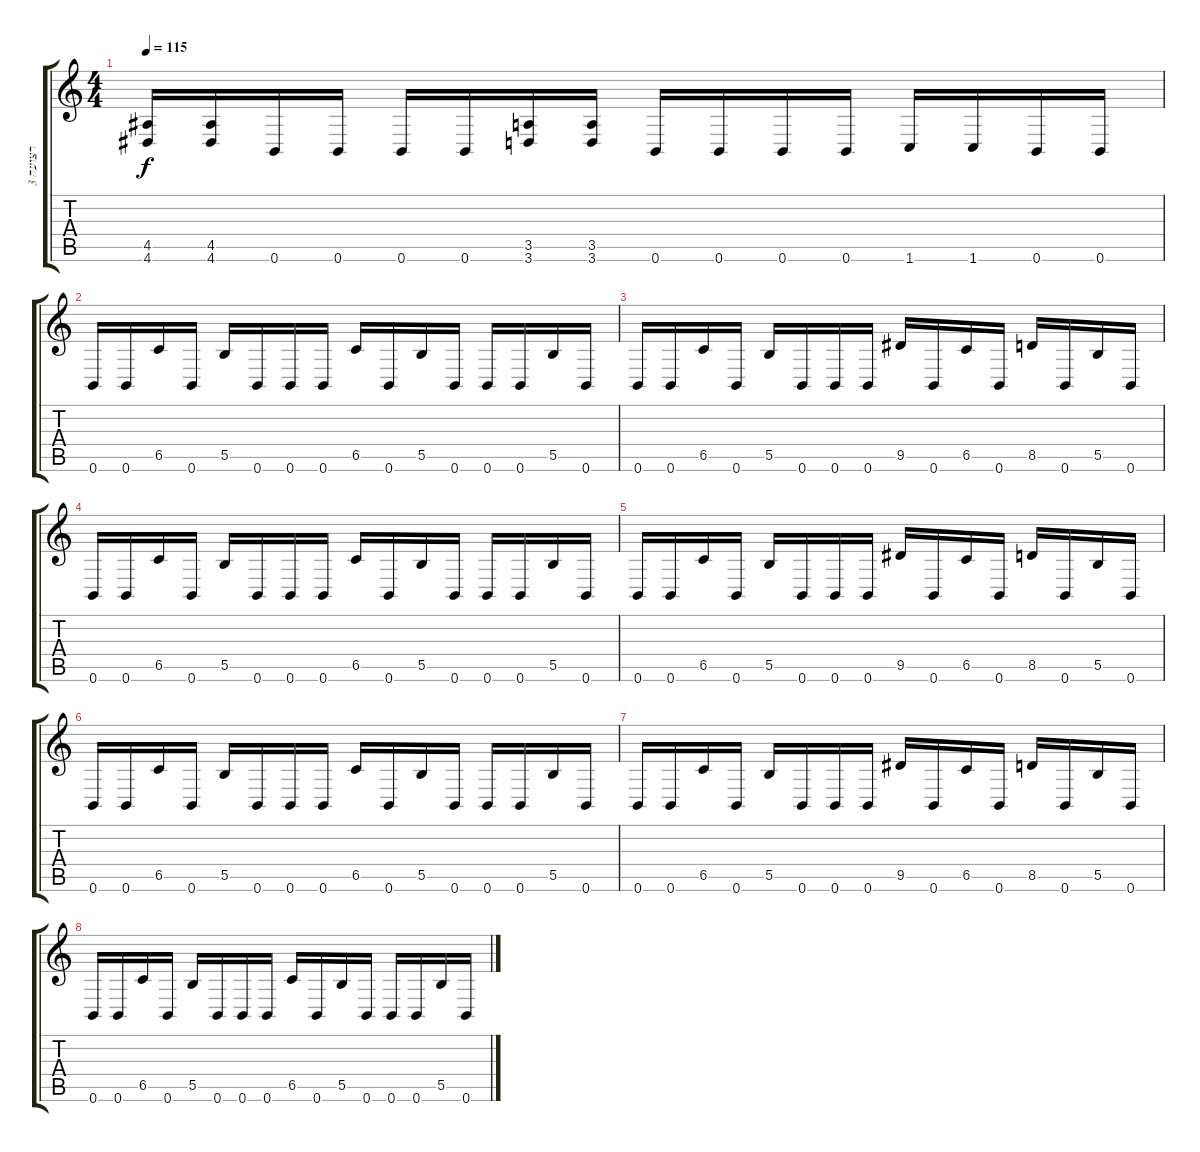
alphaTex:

\track ("רצועה 3" "רצועה 3") {instrument distortionguitar}
\staff {score tabs}
\tuning (Db4 Ab3 E3 B2 Gb2 B1) {hide}
\ts (4 4)
\tempo 115
\clef g2
\ks c
(4.5 4.6).16{dy f} (4.5 4.6).16 0.6.16 0.6.16 0.6.16 0.6.16 (3.5 3.6).16 (3.5 3.6).16 0.6.16 0.6.16 0.6.16 0.6.16 1.6.16 1.6.16 0.6.16 0.6.16 |
0.6.16 0.6.16 6.5.16 0.6.16 5.5.16 0.6.16 0.6.16 0.6.16 6.5.16 0.6.16 5.5.16 0.6.16 0.6.16 0.6.16 5.5.16 0.6.16 |
0.6.16 0.6.16 6.5.16 0.6.16 5.5.16 0.6.16 0.6.16 0.6.16 9.5.16 0.6.16 6.5.16 0.6.16 8.5.16 0.6.16 5.5.16 0.6.16 |
0.6.16 0.6.16 6.5.16 0.6.16 5.5.16 0.6.16 0.6.16 0.6.16 6.5.16 0.6.16 5.5.16 0.6.16 0.6.16 0.6.16 5.5.16 0.6.16 |
0.6.16 0.6.16 6.5.16 0.6.16 5.5.16 0.6.16 0.6.16 0.6.16 9.5.16 0.6.16 6.5.16 0.6.16 8.5.16 0.6.16 5.5.16 0.6.16 |
0.6.16 0.6.16 6.5.16 0.6.16 5.5.16 0.6.16 0.6.16 0.6.16 6.5.16 0.6.16 5.5.16 0.6.16 0.6.16 0.6.16 5.5.16 0.6.16 |
0.6.16 0.6.16 6.5.16 0.6.16 5.5.16 0.6.16 0.6.16 0.6.16 9.5.16 0.6.16 6.5.16 0.6.16 8.5.16 0.6.16 5.5.16 0.6.16 |
0.6.16 0.6.16 6.5.16 0.6.16 5.5.16 0.6.16 0.6.16 0.6.16 6.5.16 0.6.16 5.5.16 0.6.16 0.6.16 0.6.16 5.5.16 0.6.16
